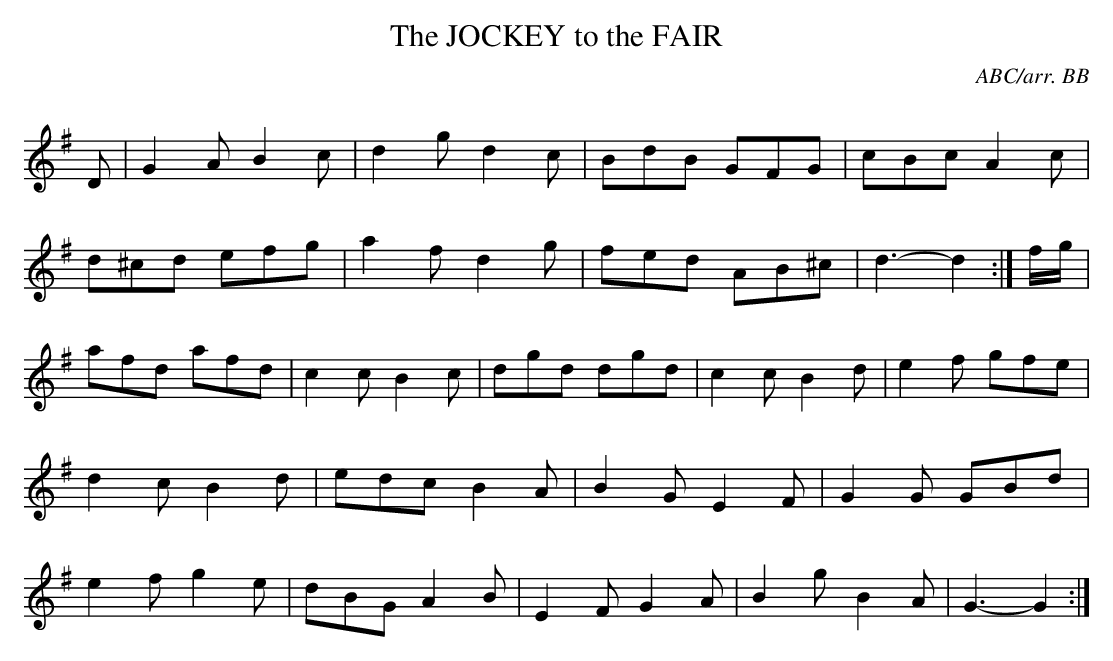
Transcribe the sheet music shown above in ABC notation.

X:1
T:JOCKEY to the FAIR, The\
C:ABC/arr. BB\
Y:"long dance"\
Q:130\
L:1/8\
M:6/8\
K:G\
D|G2A B2c|d2g d2c|BdB GFG|cBc A2c|\
d^cd efg|a2f d2g|fed AB^c|d3-d2 :|\
f/g/|afd afd|c2c B2c|dgd dgd|c2c B2d|\
e2f gfe|d2c B2d|edc B2A|B2G E2F|\
G2G GBd|e2f g2e|dBG A2B|E2F G2A|\
B2gB2A|G3-G2 :|\
\
\
\
